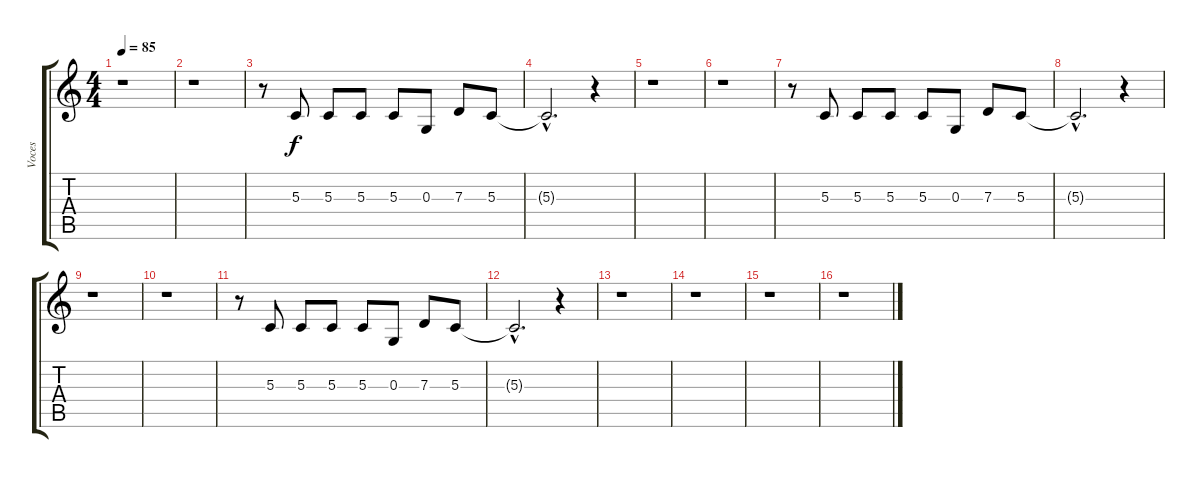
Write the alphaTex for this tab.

\track ("Voces" "Voces") {instrument pad7halo}
\staff {score tabs}
\tuning (E4 B3 G3 D3 A2 E2) {hide}
\ts (4 4)
\tempo 85
\clef g2
\ks c
r.1{dy f} |
r.1 |
r.8 5.3.8 5.3.8 5.3.8 5.3.8 0.3.8 7.3.8 5.3.8 |
5.3{hac t}.2{d} r.4 |
r.1 |
r.1 |
r.8 5.3.8 5.3.8 5.3.8 5.3.8 0.3.8 7.3.8 5.3.8 |
5.3{hac t}.2{d} r.4 |
r.1 |
r.1 |
r.8 5.3.8 5.3.8 5.3.8 5.3.8 0.3.8 7.3.8 5.3.8 |
5.3{hac t}.2{d} r.4 |
r.1 |
r.1 |
r.1 |
r.1
